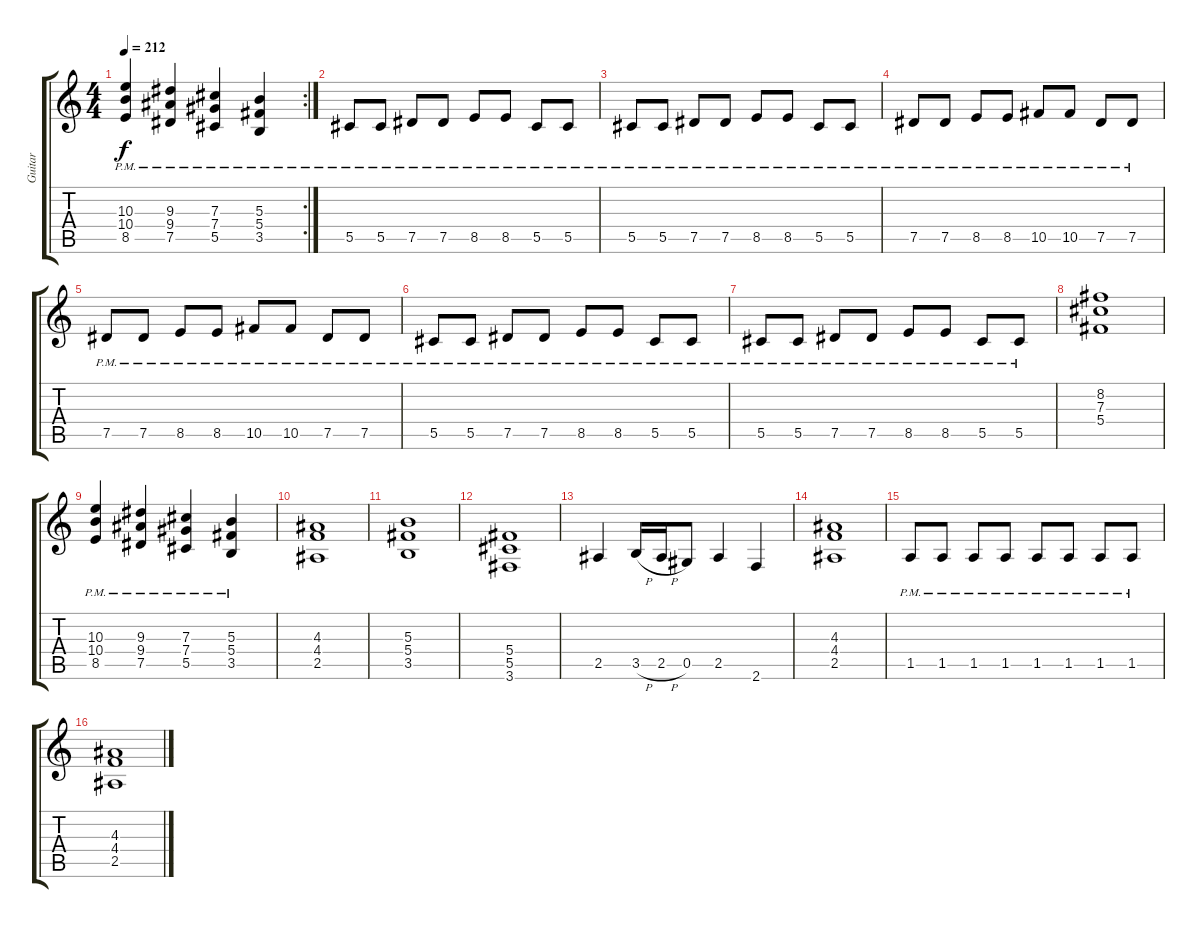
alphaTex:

\track ("Guitar" "Guitar") {instrument distortionguitar}
\staff {score tabs}
\tuning (Eb4 Bb3 Gb3 Db3 Ab2 Eb2) {hide}
\rc 2
\ts (4 4)
\tempo 212
\clef g2
\ks c
(10.3 10.4 8.5{pm}).4{dy f} (9.3 9.4 7.5{pm}).4 (7.3 7.4 5.5{pm}).4 (5.3 5.4 3.5{pm}).4 |
5.5{pm}.8 5.5{pm}.8 7.5{pm}.8 7.5{pm}.8 8.5{pm}.8 8.5{pm}.8 5.5{pm}.8 5.5{pm}.8 |
5.5{pm}.8 5.5{pm}.8 7.5{pm}.8 7.5{pm}.8 8.5{pm}.8 8.5{pm}.8 5.5{pm}.8 5.5{pm}.8 |
7.5{pm}.8 7.5{pm}.8 8.5{pm}.8 8.5{pm}.8 10.5{pm}.8 10.5{pm}.8 7.5{pm}.8 7.5{pm}.8 |
7.5{pm}.8 7.5{pm}.8 8.5{pm}.8 8.5{pm}.8 10.5{pm}.8 10.5{pm}.8 7.5{pm}.8 7.5{pm}.8 |
5.5{pm}.8 5.5{pm}.8 7.5{pm}.8 7.5{pm}.8 8.5{pm}.8 8.5{pm}.8 5.5{pm}.8 5.5{pm}.8 |
5.5{pm}.8 5.5{pm}.8 7.5{pm}.8 7.5{pm}.8 8.5{pm}.8 8.5{pm}.8 5.5{pm}.8 5.5{pm}.8 |
(8.2 7.3 5.4).1 |
(10.3 10.4 8.5{pm}).4 (9.3 9.4 7.5{pm}).4 (7.3 7.4 5.5{pm}).4 (5.3 5.4 3.5{pm}).4 |
(4.3 4.4 2.5).1 |
(5.3 5.4 3.5).1 |
(5.4 5.5 3.6).1 |
2.5.4 3.5{h}.16 2.5{h}.16 0.5.8 2.5.4 2.6.4 |
(4.3 4.4 2.5).1 |
1.5{pm}.8 1.5{pm}.8 1.5{pm}.8 1.5{pm}.8 1.5{pm}.8 1.5{pm}.8 1.5{pm}.8 1.5{pm}.8 |
(4.3 4.4 2.5).1
